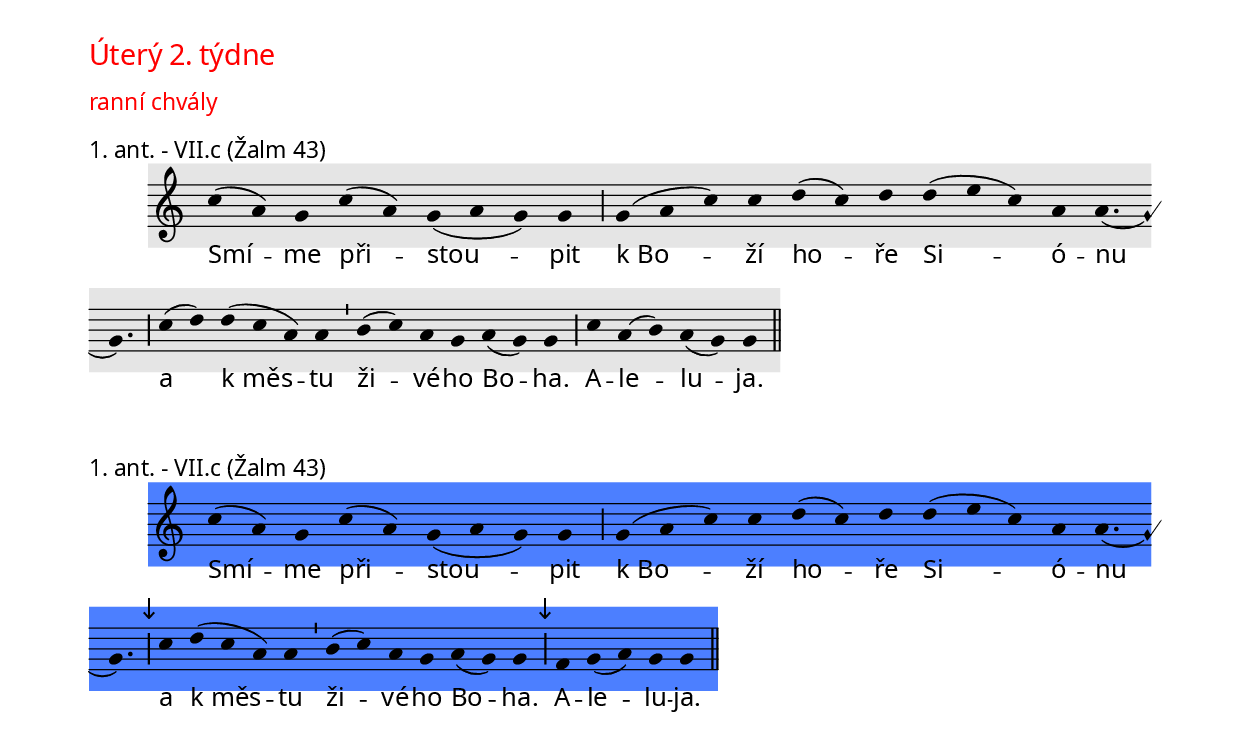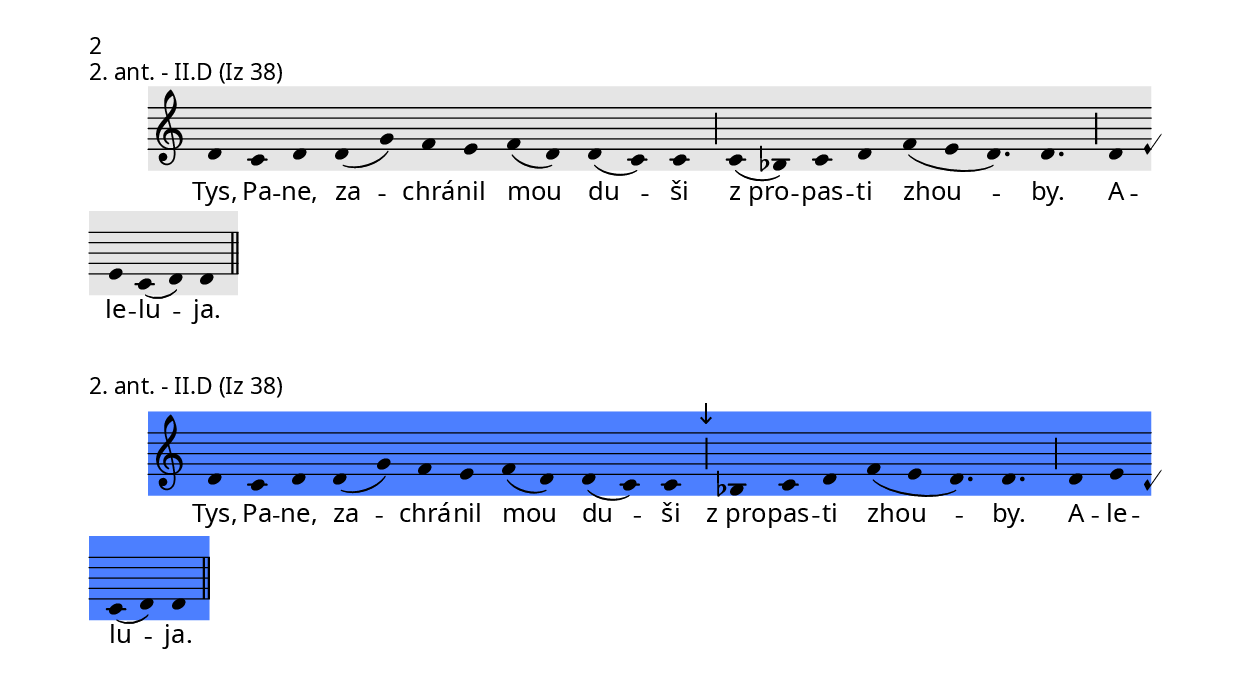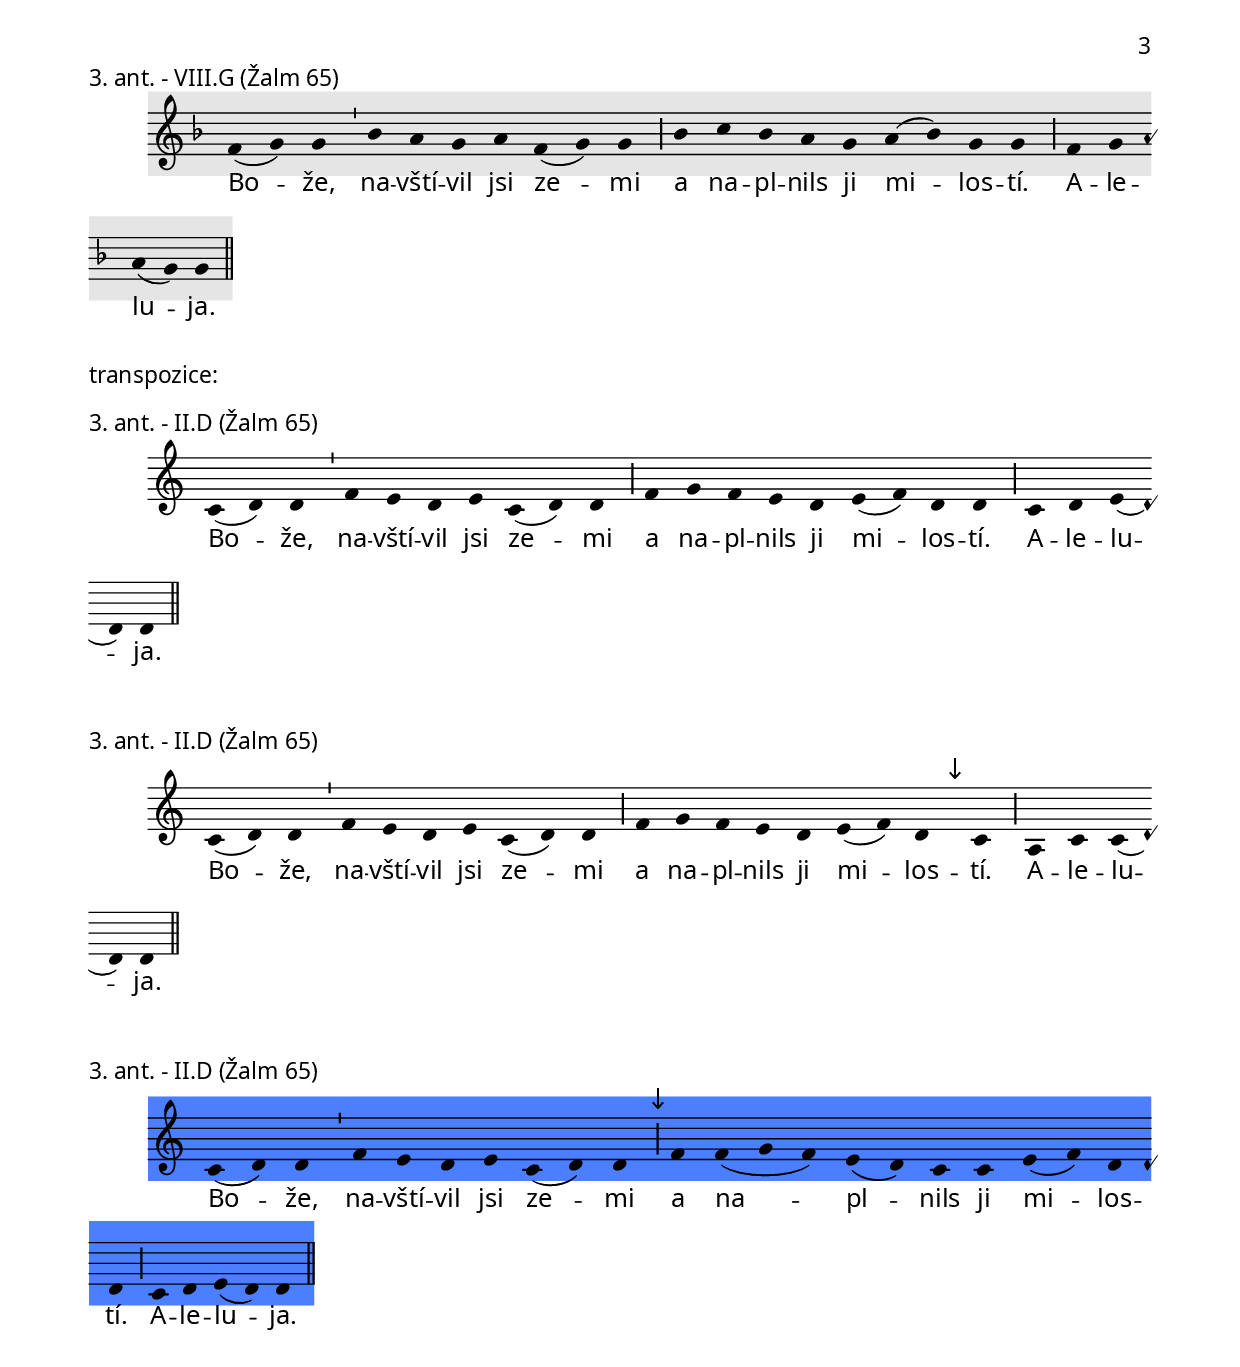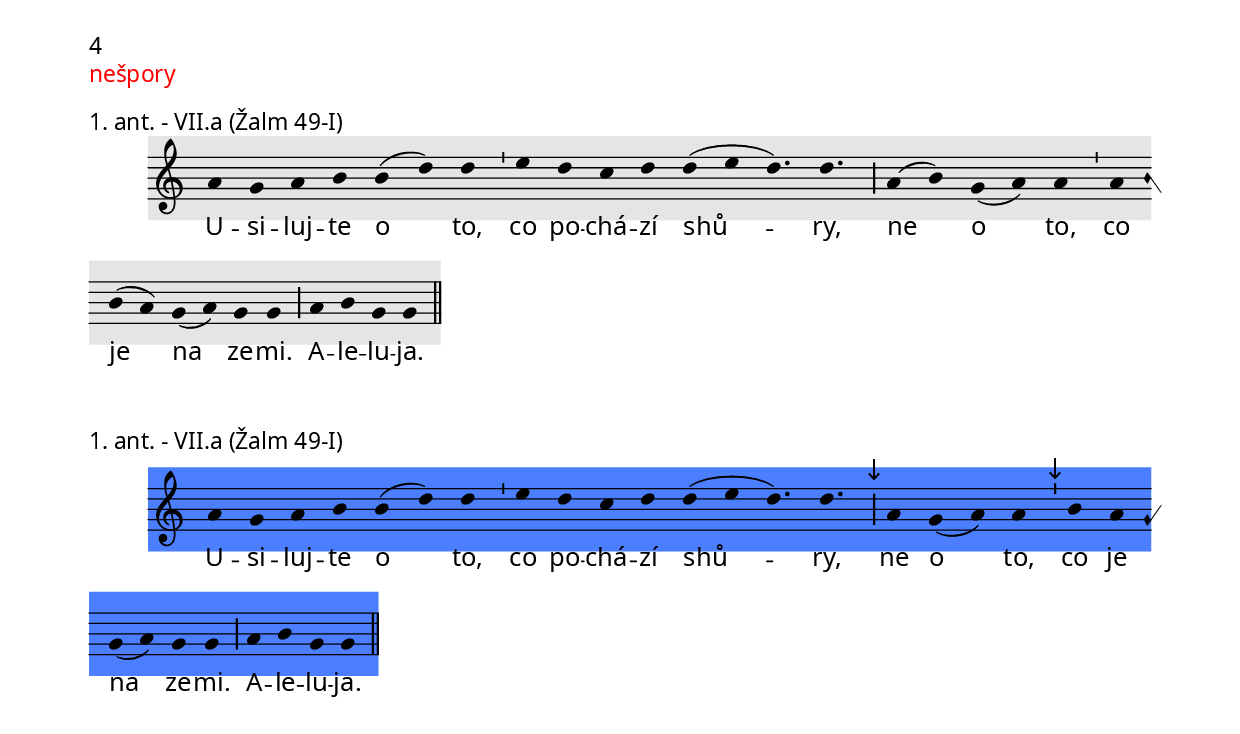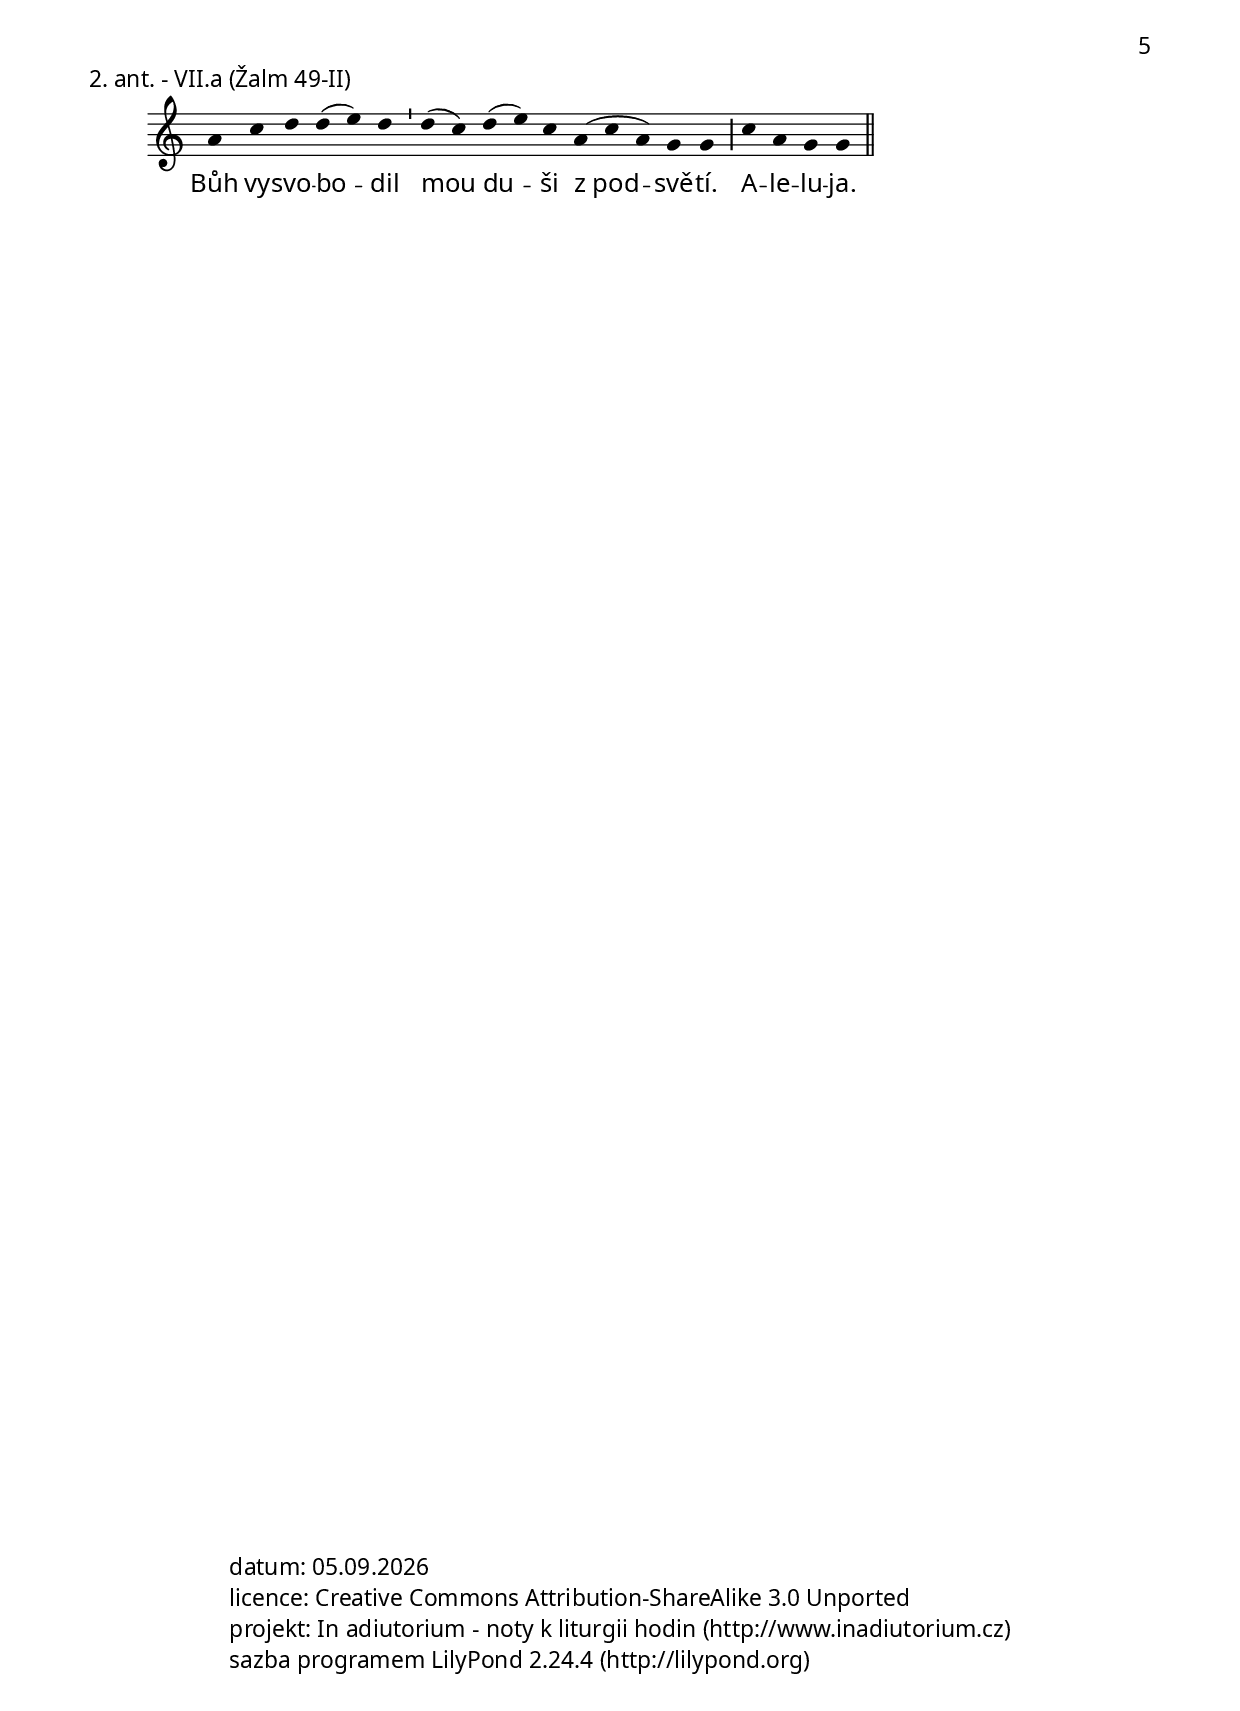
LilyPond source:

\include "../spolecne.ly"

\markup {\nadpisDen {Úterý 2. týdne}}

\markup {\nadpisHodinka {"ranní chvály"}}

\score {
  \relative c'' {
    \zvyraznovacSedy
    \choralniRezim
    c4( a) g c( a) g( a g) g \barMaior
    g( a c) c d( c) d d( e c) a a4.( g) \barMaior
    c4( d) d( c a) a \barMin b( c) a g a( g) g \barMaior
    c a( b) a( g) g \barFinalis
  }
  \addlyrics {
    Smí -- me při -- stou -- pit
    k_Bo -- ží ho -- ře Si -- ó -- nu
    a k_měs -- tu ži -- vé -- ho Bo -- ha.
    A -- le -- lu -- ja.
  }
  \header {
    quid = "1. ant."
    modus = "VII"
    differentia = "c" 
    psalmus = "Žalm 43"
    id = "rch-a1"
    placet = "r"
    piece = \markup {\sestavTitulek}
  }
}

\score {
  \relative c'' {
    \zvyraznovacModry
    \choralniRezim
    c4( a) g c( a) g( a g) g \barMaior
    g( a c) c d( c) d d( e c) a a4.( g) \barMaior
    \mark\sipka c4 d( c a) a \barMin b( c) a g a( g) g \barMaior
    \mark\sipka f g( a) g g \barFinalis
  }
  \addlyrics {
    Smí -- me při -- stou -- pit
    k_Bo -- ží ho -- ře Si -- ó -- nu
    a k_měs -- tu ži -- vé -- ho Bo -- ha.
    A -- le -- lu -- ja.
  }
  \header {
    quid = "1. ant."
    modus = "VII"
    differentia = "c" 
    psalmus = "Žalm 43"
    id = "rch-a1"
    piece = \markup {\sestavTitulek}
  }
}

\pageBreak

\score {
  \relative c' {
    \zvyraznovacSedy
    \choralniRezim
    d4 c d d( g) f e f( d) d( c) c \barMaior
    c( bes) c d f( e d4.) d \barMaior
    d4 e c( d) d \barFinalis
  }
  \addlyrics {
    Tys, Pa -- ne, za -- chrá -- nil mou du -- ši
    z_pro -- pas -- ti zhou -- by.
    A -- le -- lu -- ja.
  }
  \header {
    quid = "2. ant."
    modus = "II"
    differentia = "D" 
    psalmus = "Iz 38"
    id = "rch-a2"
    piece = \markup {\sestavTitulek}
  }
}

\score {
  \relative c' {
    \zvyraznovacModry
    \choralniRezim
    d4 c d d( g) f e f( d) d( c) c \barMaior
    \mark\sipka bes c d f( e d4.) d \barMaior
    d4 e c( d) d \barFinalis
  }
  \addlyrics {
    Tys, Pa -- ne, za -- chrá -- nil mou du -- ši
    z_pro -- pas -- ti zhou -- by.
    A -- le -- lu -- ja.
  }
  \header {
    quid = "2. ant."
    modus = "II"
    differentia = "D" 
    psalmus = "Iz 38"
    id = "rch-a2"
    piece = \markup {\sestavTitulek}
  }
}

\pageBreak

\score {
  \relative c' {
    \zvyraznovacSedy
    \choralniRezim
    \key f \major
    f4( g) g \barMin bes a g a f( g) g \barMaior
    bes c bes a g a( bes) g g \barMaior
    f g a( g) g \barFinalis
  }
  \addlyrics {
    Bo -- že, na -- vští -- vil jsi ze -- mi
    a na -- pl -- nils ji mi -- los -- tí.
    A -- le -- lu -- ja.
  }
  \header {
    quid = "3. ant."
    modus = "VIII"
    differentia = "G" 
    psalmus = "Žalm 65"
    id = "rch-a3"
    placet = "r - možná není úplně marná, ale fakt to není VIII"
    piece = \markup {\sestavTitulek}
  }
}

\markup{transpozice:}

\score {
  \relative c' {
    \choralniRezim
    c4( d) d \barMin f e d e c( d) d \barMaior
    f g f e d e( f) d d \barMaior
    c d e( d) d \barFinalis
  }
  \addlyrics {
    Bo -- že, na -- vští -- vil jsi ze -- mi
    a na -- pl -- nils ji mi -- los -- tí.
    A -- le -- lu -- ja.
  }
  \header {
    quid = "3. ant."
    modus = "II"
    differentia = "D" 
    psalmus = "Žalm 65"
    id = "rch-a3"
    piece = \markup {\sestavTitulek}
  }
}

\score {
  \relative c' {
    \choralniRezim
    c4( d) d \barMin f e d e c( d) d \barMaior
    f g f e d e( f) d \mark\sipka c \barMaior
    a c c( d) d \barFinalis
  }
  \addlyrics {
    Bo -- že, na -- vští -- vil jsi ze -- mi
    a na -- pl -- nils ji mi -- los -- tí.
    A -- le -- lu -- ja.
  }
  \header {
    quid = "3. ant."
    modus = "II"
    differentia = "D" 
    psalmus = "Žalm 65"
    id = "rch-a3"
    piece = \markup {\sestavTitulek}
  }
}

\score {
  \relative c' {
    \zvyraznovacModry
    \choralniRezim
    c4( d) d \barMin f e d e c( d) d \barMaior
    \mark\sipka f f( g f) e( d) c c e( f) d d \barMaior
    c d e( d) d \barFinalis
  }
  \addlyrics {
    Bo -- že, na -- vští -- vil jsi ze -- mi
    a na -- pl -- nils ji mi -- los -- tí.
    A -- le -- lu -- ja.
  }
  \header {
    quid = "3. ant."
    modus = "II"
    differentia = "D" 
    psalmus = "Žalm 65"
    id = "rch-a3"
    piece = \markup {\sestavTitulek}
  }
}

\pageBreak

\markup {\nadpisHodinka {"nešpory"}}

\score {
  \relative c'' {
    \zvyraznovacSedy
    \choralniRezim
    a4 g a b b( d) d \barMin e d c d d( e d4.) d \barMaior
    a4( b) g( a) a \barMin a b( a) g( a) g g \barMaior
    a b g g \barFinalis
  }
  \addlyrics {
    U -- si -- luj -- te o to, co po -- chá -- zí shů -- ry,
    ne o to, co je na ze -- mi.
    A -- le -- lu -- ja.
  }
  \header {
    quid = "1. ant."
    modus = "VII"
    differentia = "a" 
    psalmus = "Žalm 49-I"
    id = "ne-a1"
    placet = "r - důraz pryč z je, jinak není úplně zlá"
    piece = \markup {\sestavTitulek}
  }
}

\score {
  \relative c'' {
    \zvyraznovacModry
    \choralniRezim
    a4 g a b b( d) d \barMin e d c d d( e d4.) d \barMaior
    \mark\sipka a4 g( a) a \barMin \mark\sipka b a g( a) g g \barMaior
    a b g g \barFinalis
  }
  \addlyrics {
    U -- si -- luj -- te o to, co po -- chá -- zí shů -- ry,
    ne o to, co je na ze -- mi.
    A -- le -- lu -- ja.
  }
  \header {
    quid = "1. ant."
    modus = "VII"
    differentia = "a" 
    psalmus = "Žalm 49-I"
    id = "ne-a1"
    piece = \markup {\sestavTitulek}
  }
}

\pageBreak

\score {
  \relative c'' {
    \choralniRezim
    a4 c d d( e) d \barMin d( c) d( e) c a( c a) g g \barMaior
    c a g g \barFinalis
  }
  \addlyrics {
    Bůh vy -- svo -- bo -- dil mou du -- ši z_pod -- svě -- tí.
    A -- le -- lu -- ja.
  }
  \header {
    quid = "2. ant."
    modus = "VII"
    differentia = "a" 
    psalmus = "Žalm 49-II"
    id = "ne-a2"
    piece = \markup {\sestavTitulek}
  }
}

%\score { \velikTIIuteryNespAntIII }